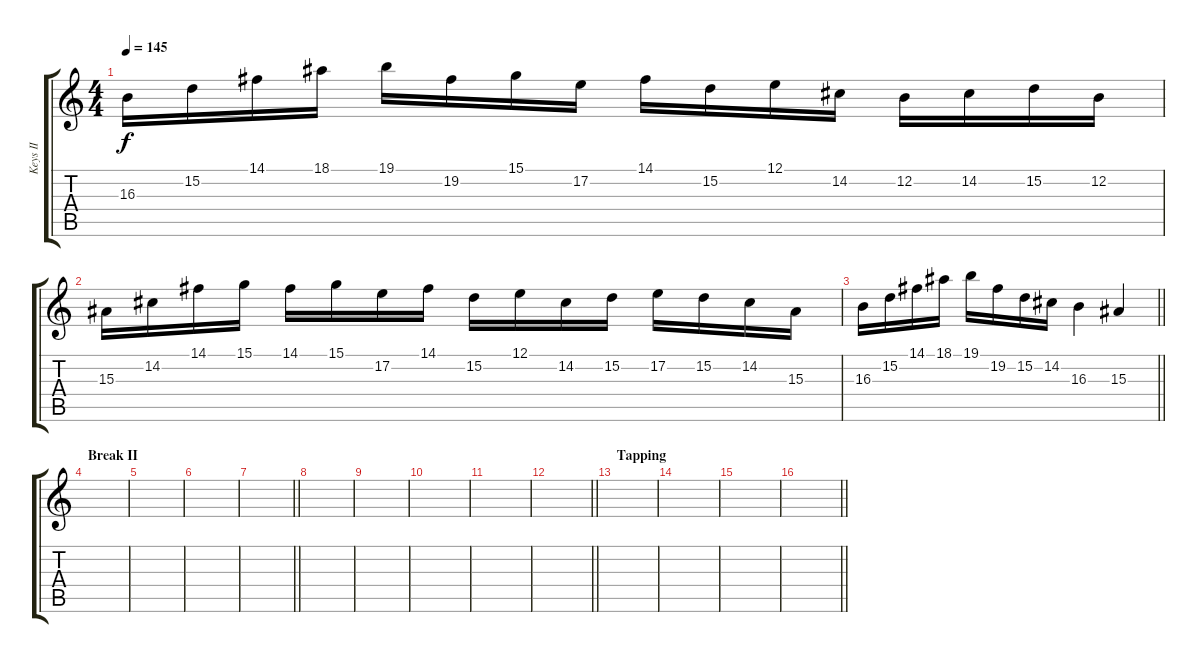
\track ("Keys II" "Keys II") {instrument tremolostrings}
\staff {score tabs}
\tuning (E4 B3 G3 D3 A2 E2) {hide}
\ts (4 4)
\tempo 145
\clef g2
\ks c
16.3.16{dy f} 15.2.16 14.1.16 18.1.16 19.1.16 19.2.16 15.1.16 17.2.16 14.1.16 15.2.16 12.1.16 14.2.16 12.2.16 14.2.16 15.2.16 12.2.16 |
15.3.16 14.2.16 14.1.16 15.1.16 14.1.16 15.1.16 17.2.16 14.1.16 15.2.16 12.1.16 14.2.16 15.2.16 17.2.16 15.2.16 14.2.16 15.3.16 |
\barLineRight lightlight
16.3.16 15.2.16 14.1.16 18.1.16 19.1.16 19.2.16 15.2.16 14.2.16 16.3.4 15.3.4 |
\section ("" "Break II")
|
|
|
\barLineRight lightlight
|
\section ("" "")
|
|
|
|
\barLineRight lightlight
|
\section ("" "Tapping")
|
|
|
\barLineRight lightlight
